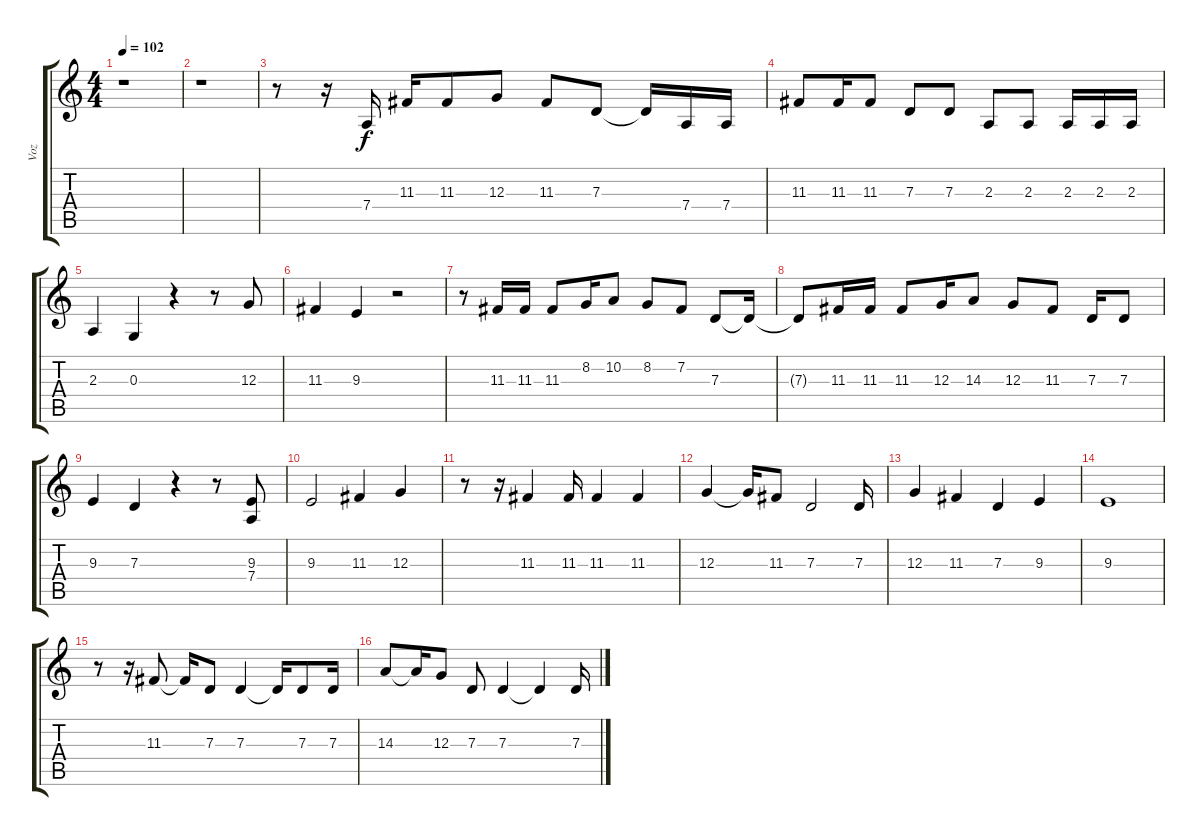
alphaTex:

\track ("Voz" "Voz") {instrument harmonica}
\staff {score tabs}
\tuning (E4 B3 G3 D3 A2 E2) {hide}
\ts (4 4)
\tempo 102
\clef g2
\ks c
r.1{dy f instrument harmonica} |
r.1 |
r.8 r.16 7.4.16 11.3.16 11.3.8 12.3.8 11.3.8 7.3.8 7.3{t}.16 7.4.16 7.4.16 |
11.3.8 11.3.16 11.3.8 7.3.8 7.3.8 2.3.8 2.3.8 2.3.16 2.3.16 2.3.16 |
2.3.4 0.3.4 r.4 r.8 12.3.8 |
11.3.4 9.3.4 r.2 |
r.8 11.3.16 11.3.16 11.3.8 8.2.16 10.2.8 8.2.8 7.2.8 7.3.8 7.3{t}.16 |
7.3{t}.8 11.3.16 11.3.16 11.3.8 12.3.16 14.3.8 12.3.8 11.3.8 7.3.16 7.3.8 |
9.3.4 7.3.4 r.4 r.8 (9.3 7.4).8 |
9.3.2 11.3.4 12.3.4 |
r.8 r.16 11.3.4 11.3.16 11.3.4 11.3.4 |
12.3.4 12.3{t}.16 11.3.8 7.3.2 7.3.16 |
12.3.4 11.3.4 7.3.4 9.3.4 |
9.3.1 |
r.8 r.16 11.3.8 11.3{t}.16 7.3.8 7.3.4 7.3{t}.16 7.3.8 7.3.16 |
14.3.8 14.3{t}.16 12.3.8 7.3.8 7.3.4 7.3{t}.4 7.3.16
